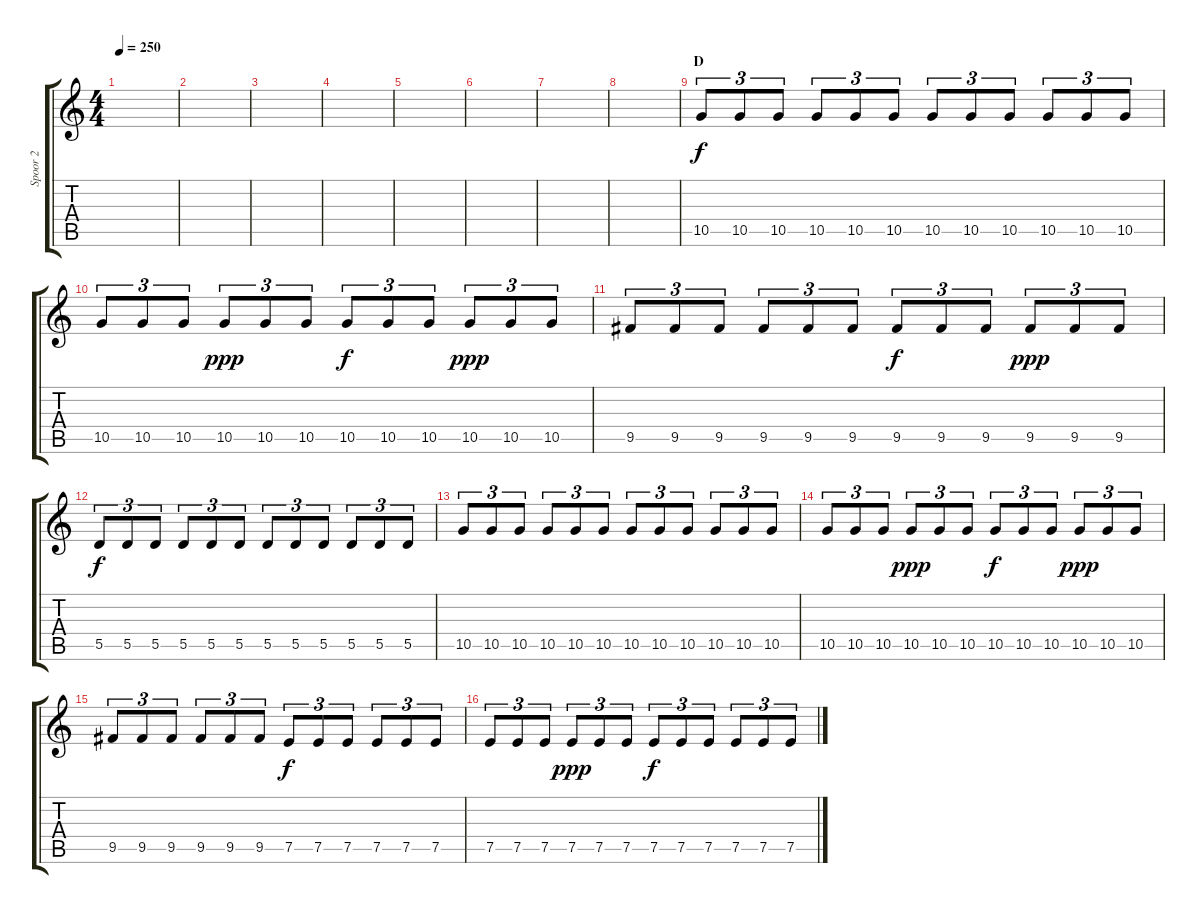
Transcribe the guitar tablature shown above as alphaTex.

\track ("Spoor 2" "Spoor 2") {instrument overdrivenguitar}
\staff {score tabs}
\tuning (E4 B3 G3 D3 A2 E2) {hide}
\ts (4 4)
\tempo 250
\clef g2
\ks c
|
|
|
|
|
|
|
|
\section ("" "D")
10.5.8{tu (3 2) volume 10} 10.5.8{tu (3 2)} 10.5.8{tu (3 2)} 10.5.8{tu (3 2)} 10.5.8{tu (3 2)} 10.5.8{tu (3 2)} 10.5.8{tu (3 2)} 10.5.8{tu (3 2)} 10.5.8{tu (3 2)} 10.5.8{tu (3 2)} 10.5.8{tu (3 2)} 10.5.8{tu (3 2)} |
10.5.8{tu (3 2)} 10.5.8{tu (3 2)} 10.5.8{tu (3 2)} 10.5.8{tu (3 2) dy ppp} 10.5.8{tu (3 2)} 10.5.8{tu (3 2)} 10.5.8{tu (3 2) dy f} 10.5.8{tu (3 2)} 10.5.8{tu (3 2)} 10.5.8{tu (3 2) dy ppp} 10.5.8{tu (3 2)} 10.5.8{tu (3 2)} |
9.5.8{tu (3 2)} 9.5.8{tu (3 2)} 9.5.8{tu (3 2)} 9.5.8{tu (3 2)} 9.5.8{tu (3 2)} 9.5.8{tu (3 2)} 9.5.8{tu (3 2) dy f} 9.5.8{tu (3 2)} 9.5.8{tu (3 2)} 9.5.8{tu (3 2) dy ppp} 9.5.8{tu (3 2)} 9.5.8{tu (3 2)} |
5.5.8{tu (3 2) dy f} 5.5.8{tu (3 2)} 5.5.8{tu (3 2)} 5.5.8{tu (3 2)} 5.5.8{tu (3 2)} 5.5.8{tu (3 2)} 5.5.8{tu (3 2)} 5.5.8{tu (3 2)} 5.5.8{tu (3 2)} 5.5.8{tu (3 2)} 5.5.8{tu (3 2)} 5.5.8{tu (3 2)} |
10.5.8{tu (3 2)} 10.5.8{tu (3 2)} 10.5.8{tu (3 2)} 10.5.8{tu (3 2)} 10.5.8{tu (3 2)} 10.5.8{tu (3 2)} 10.5.8{tu (3 2)} 10.5.8{tu (3 2)} 10.5.8{tu (3 2)} 10.5.8{tu (3 2)} 10.5.8{tu (3 2)} 10.5.8{tu (3 2)} |
10.5.8{tu (3 2)} 10.5.8{tu (3 2)} 10.5.8{tu (3 2)} 10.5.8{tu (3 2) dy ppp} 10.5.8{tu (3 2)} 10.5.8{tu (3 2)} 10.5.8{tu (3 2) dy f} 10.5.8{tu (3 2)} 10.5.8{tu (3 2)} 10.5.8{tu (3 2) dy ppp} 10.5.8{tu (3 2)} 10.5.8{tu (3 2)} |
9.5.8{tu (3 2)} 9.5.8{tu (3 2)} 9.5.8{tu (3 2)} 9.5.8{tu (3 2)} 9.5.8{tu (3 2)} 9.5.8{tu (3 2)} 7.5.8{tu (3 2) dy f} 7.5.8{tu (3 2)} 7.5.8{tu (3 2)} 7.5.8{tu (3 2)} 7.5.8{tu (3 2)} 7.5.8{tu (3 2)} |
7.5.8{tu (3 2)} 7.5.8{tu (3 2)} 7.5.8{tu (3 2)} 7.5.8{tu (3 2) dy ppp} 7.5.8{tu (3 2)} 7.5.8{tu (3 2)} 7.5.8{tu (3 2) dy f} 7.5.8{tu (3 2)} 7.5.8{tu (3 2)} 7.5.8{tu (3 2)} 7.5.8{tu (3 2)} 7.5.8{tu (3 2)}
